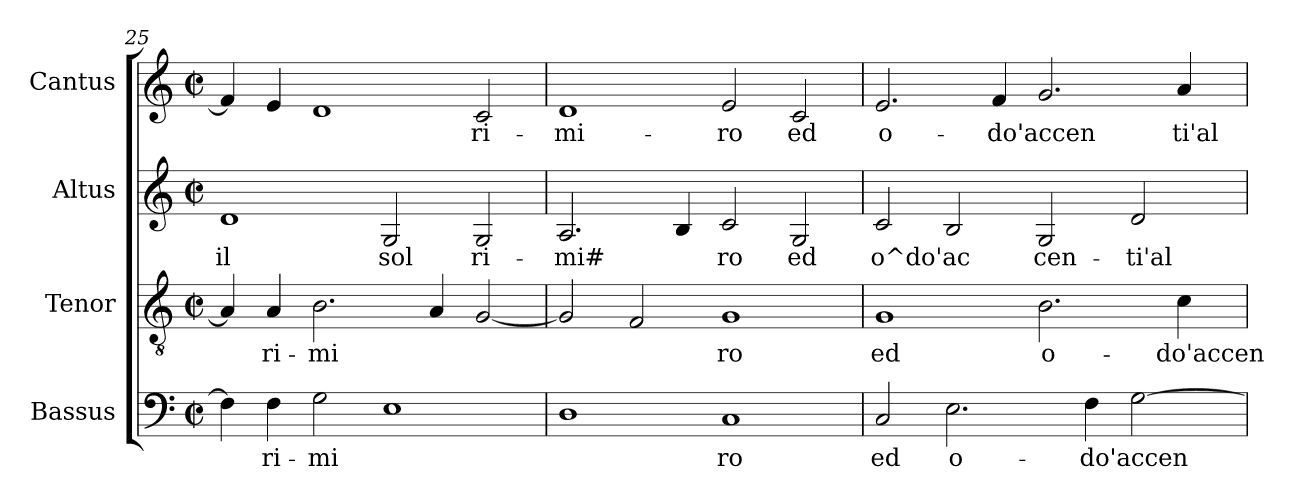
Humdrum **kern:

**kern	**text	**kern	**text	**kern	**text	**kern	**text
*part4	*part4	*part3	*part3	*part2	*part2	*part1	*part1
*staff4	*staff4	*staff3	*staff3	*staff2	*staff2	*staff1	*staff1
*I"Bassus	*	*I"Tenor	*	*I"Altus	*	*I"Cantus	*
*clefF4	*	*clefGv2	*	*clefG2	*	*clefG2	*
*k[]	*	*k[]	*	*k[]	*	*k[]	*
*C:	*	*C:	*	*C:	*	*C:	*
*M2/2	*	*M2/2	*	*M2/2	*	*M2/2	*
*met(c|)	*	*met(c|)	*	*met(c|)	*	*met(c|)	*
=25	=25	=25	=25	=25	=25	=25	=25
!	!LO:LY:b:cj	!	!LO:LY:b:cj	!	!LO:LY:b:cj	!	!LO:LY:b:cj
4F\]	.	4A/]	.	1d	il	4f/]	.
!	!LO:LY:b:cj	!	!LO:LY:b:cj	!	!	!	!LO:LY:b:cj
4F\	ri-	4A/	ri-	.	.	4e/	.
!	!LO:LY:b:cj	!	!LO:LY:b:cj	!	!	!	!LO:LY:b:cj
2G\	-mi-	2.B\	-mi-	.	.	1d	.
!	!LO:LY:b:cj	!	!	!	!LO:LY:b:cj	!	!
1E	--	.	.	2G/	sol	.	.
!	!	!	!LO:LY:b:cj	!	!	!	!
.	.	4A/	--	.	.	.	.
!	!	!	!LO:LY:b:cj	!	!LO:LY:b:cj	!	!LO:LY:b:cj
.	.	[<2G/	--	2G/	ri-	2c/	ri-
=26	=26	=26	=26	=26	=26	=26	=26
!	!LO:LY:b:cj	!	!LO:LY:b:cj	!	!LO:LY:b:cj	!	!LO:LY:b:cj
1D	--	2G/]	--	2.A/	-mi#	1d	-mi-
!	!	!	!LO:LY:b:cj	!	!	!	!
.	.	2F/	--	.	.	.	.
!	!	!	!	!	!LO:LY:b:cj	!	!
.	.	.	.	4B/	.	.	.
!	!LO:LY:b:cj	!	!LO:LY:b:cj	!	!LO:LY:b:cj	!	!LO:LY:b:cj
1C	-ro	1G	-ro	2c/	ro	2e/	-ro
!	!	!	!	!	!LO:LY:b:cj	!	!LO:LY:b:cj
.	.	.	.	2G/	ed	2c/	ed
=27	=27	=27	=27	=27	=27	=27	=27
!	!LO:LY:b:cj	!	!LO:LY:b:cj	!	!LO:LY:b:cj	!	!LO:LY:b:cj
2C/	ed	1G	ed	2c/	o^do'ac-	2.e/	o-
!	!LO:LY:b:cj	!	!	!	!LO:LY:b:cj	!	!
2.E\	o-	.	.	2B/	--	.	.
!	!	!	!	!	!	!	!LO:LY:b:cj
.	.	.	.	.	.	4f/	-do'accen-
!	!	!	!LO:LY:b:cj	!	!LO:LY:b:cj	!	!LO:LY:b:cj
.	.	2.B\	o-	2G/	-cen-	2.g/	--
!	!LO:LY:b:cj	!	!	!	!	!	!
4F\	-do'accen-	.	.	.	.	.	.
!	!LO:LY:b:cj	!	!	!	!LO:LY:b:cj	!	!
[>2G\	--	.	.	2d/	-ti'al-	.	.
!	!	!	!LO:LY:b:cj	!	!	!	!LO:LY:b:cj
.	.	4c\	-do'accen-	.	.	4a/	-ti'al-
=	=	=	=	=	=	=	=
*-	*-	*-	*-	*-	*-	*-	*-
